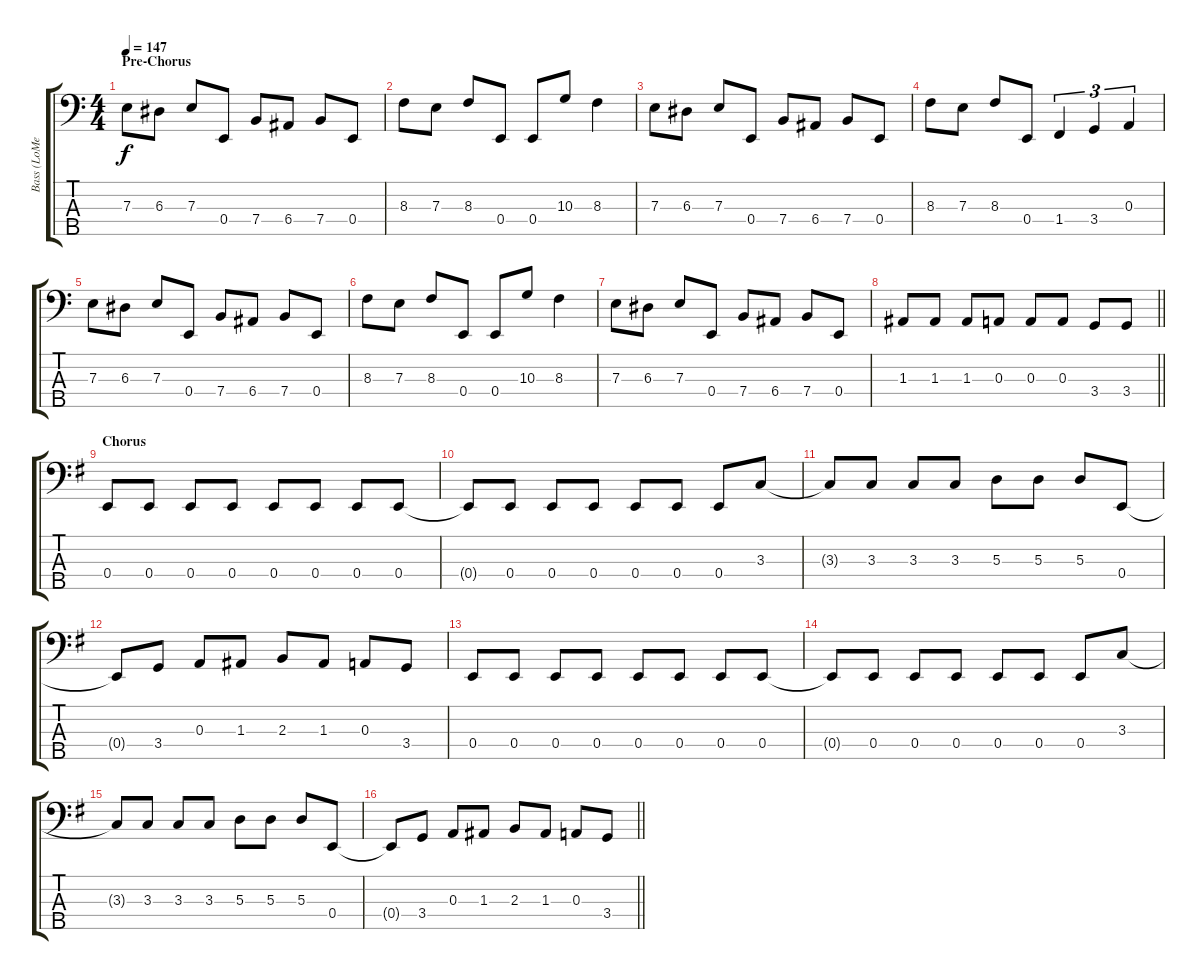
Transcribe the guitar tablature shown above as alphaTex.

\track ("Bass (LoMenzo)" "Bass (LoMe") {instrument electricbasspick}
\staff {score tabs}
\tuning (G2 D2 A1 E1 B0) {hide}
\ts (4 4)
\section ("" "Pre-Chorus")
\tempo 147
\clef f4
\ks c
7.3.8{dy f} 6.3.8 7.3.8 0.4.8 7.4.8 6.4.8 7.4.8 0.4.8 |
8.3.8 7.3.8 8.3.8 0.4.8 0.4.8 10.3.8 8.3.4 |
7.3.8 6.3.8 7.3.8 0.4.8 7.4.8 6.4.8 7.4.8 0.4.8 |
8.3.8 7.3.8 8.3.8 0.4.8 1.4.4{tu (3 2)} 3.4.4{tu (3 2)} 0.3.4{tu (3 2)} |
7.3.8 6.3.8 7.3.8 0.4.8 7.4.8 6.4.8 7.4.8 0.4.8 |
8.3.8 7.3.8 8.3.8 0.4.8 0.4.8 10.3.8 8.3.4 |
7.3.8 6.3.8 7.3.8 0.4.8 7.4.8 6.4.8 7.4.8 0.4.8 |
\barLineRight lightlight
1.3.8 1.3.8 1.3.8 0.3.8 0.3.8 0.3.8 3.4.8 3.4.8 |
\section ("" "Chorus")
\ks g
0.4.8 0.4.8 0.4.8 0.4.8 0.4.8 0.4.8 0.4.8 0.4.8 |
0.4{t}.8 0.4.8 0.4.8 0.4.8 0.4.8 0.4.8 0.4.8 3.3.8 |
3.3{t}.8 3.3.8 3.3.8 3.3.8 5.3.8 5.3.8 5.3.8 0.4.8 |
0.4{t}.8 3.4.8 0.3.8 1.3.8 2.3.8 1.3.8 0.3.8 3.4.8 |
0.4.8 0.4.8 0.4.8 0.4.8 0.4.8 0.4.8 0.4.8 0.4.8 |
0.4{t}.8 0.4.8 0.4.8 0.4.8 0.4.8 0.4.8 0.4.8 3.3.8 |
3.3{t}.8 3.3.8 3.3.8 3.3.8 5.3.8 5.3.8 5.3.8 0.4.8 |
\barLineRight lightlight
0.4{t}.8 3.4.8 0.3.8 1.3.8 2.3.8 1.3.8 0.3.8 3.4.8
